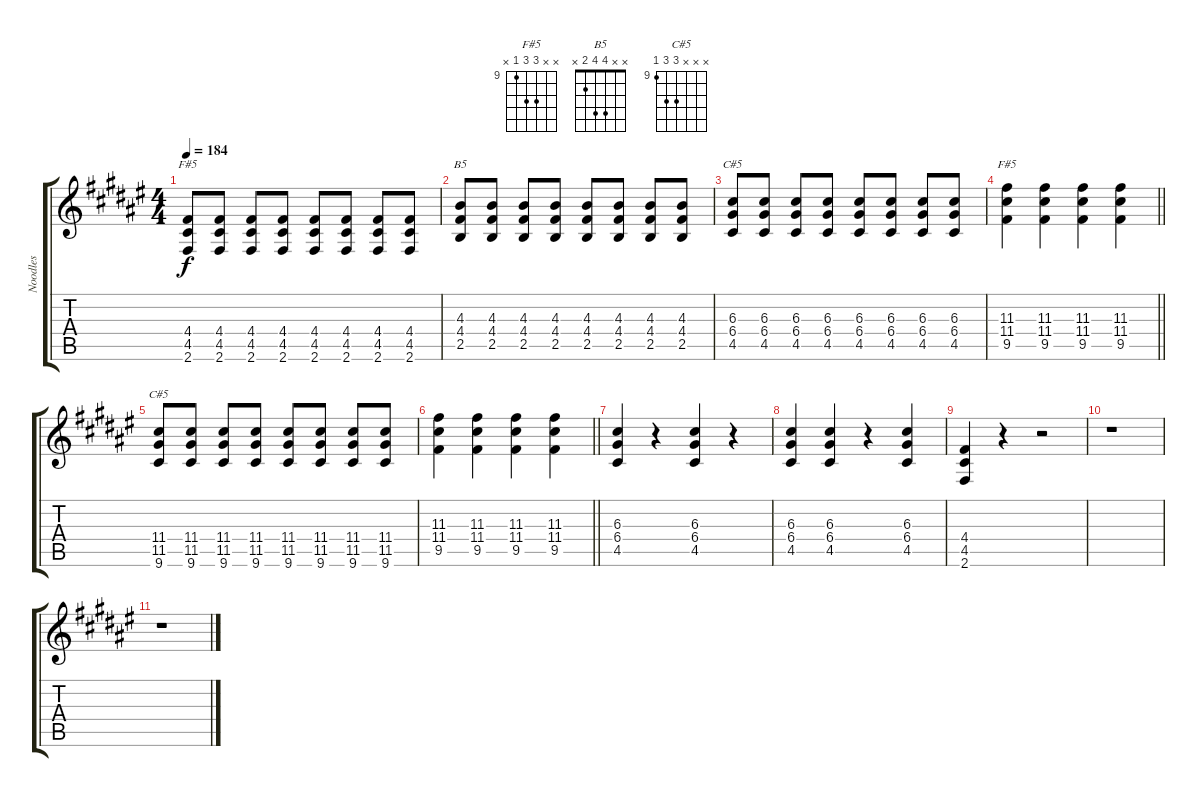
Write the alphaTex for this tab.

\track ("Noodles" "Noodles") {instrument distortionguitar}
\staff {score tabs}
\tuning (E4 B3 G3 D3 A2 E2) {hide}
\chord ("F#5" x x x 4 4 2)
\chord ("B5" x x 4 4 2 x)
\chord ("C#5" x x 6 6 4 x) {firstfret 4}
\chord ("F#5" x x 11 11 9 x) {firstfret 9}
\chord ("C#5" x x x 11 11 9) {firstfret 9}
\ts (4 4)
\tempo 184
\clef g2
\ks f#
(4.4 4.5 2.6).8{ch "F#5" dy f} (4.4 4.5 2.6).8 (4.4 4.5 2.6).8 (4.4 4.5 2.6).8 (4.4 4.5 2.6).8 (4.4 4.5 2.6).8 (4.4 4.5 2.6).8 (4.4 4.5 2.6).8 |
(4.3 4.4 2.5).8{ch "B5"} (4.3 4.4 2.5).8 (4.3 4.4 2.5).8 (4.3 4.4 2.5).8 (4.3 4.4 2.5).8 (4.3 4.4 2.5).8 (4.3 4.4 2.5).8 (4.3 4.4 2.5).8 |
(6.3 6.4 4.5).8{ch "C#5"} (6.3 6.4 4.5).8 (6.3 6.4 4.5).8 (6.3 6.4 4.5).8 (6.3 6.4 4.5).8 (6.3 6.4 4.5).8 (6.3 6.4 4.5).8 (6.3 6.4 4.5).8 |
\barLineRight lightlight
(11.3 11.4 9.5).4{ch "F#5"} (11.3 11.4 9.5).4 (11.3 11.4 9.5).4 (11.3 11.4 9.5).4 |
(11.4 11.5 9.6).8{ch "C#5"} (11.4 11.5 9.6).8 (11.4 11.5 9.6).8 (11.4 11.5 9.6).8 (11.4 11.5 9.6).8 (11.4 11.5 9.6).8 (11.4 11.5 9.6).8 (11.4 11.5 9.6).8 |
\barLineRight lightlight
(11.3 11.4 9.5).4 (11.3 11.4 9.5).4 (11.3 11.4 9.5).4 (11.3 11.4 9.5).4 |
(6.3 6.4 4.5).4 r.4 (6.3 6.4 4.5).4 r.4 |
(6.3 6.4 4.5).4 (6.3 6.4 4.5).4 r.4 (6.3 6.4 4.5).4 |
(4.4 4.5 2.6).4 r.4 r.2 |
r.1 |
r.1
